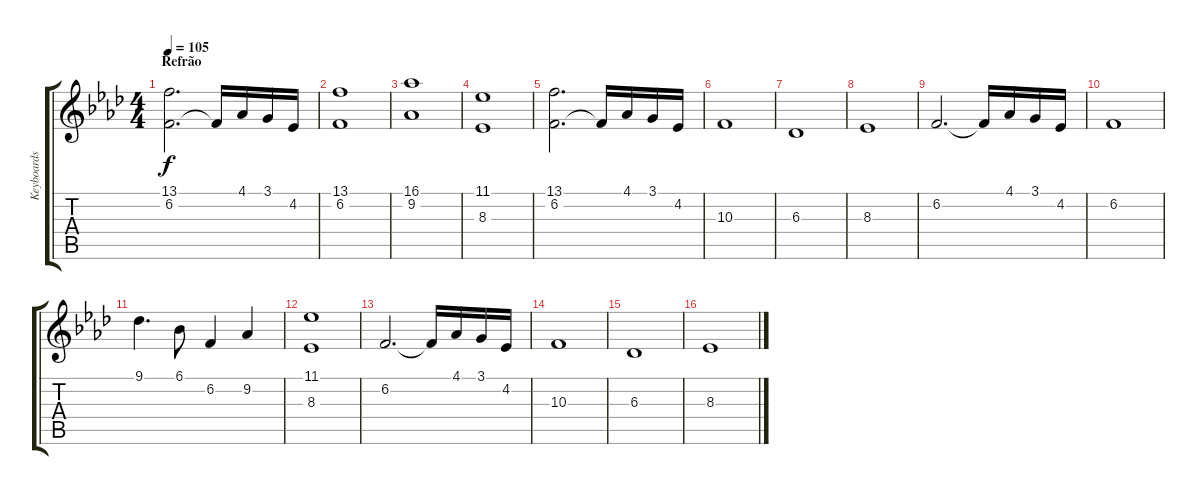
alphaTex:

\track ("Keyboards Lead" "Keyboards ") {instrument stringensemble1}
\staff {score tabs}
\tuning (E4 B3 G3 D3 A2 E2) {hide}
\ts (4 4)
\section ("" "Refrão")
\tempo 105
\clef g2
\ks fminor
(13.1 6.2).2{d dy f} 6.2{t}.16 4.1.16 3.1.16 4.2.16 |
(13.1 6.2).1 |
(16.1 9.2).1 |
(11.1 8.3).1 |
(13.1 6.2).2{d} 6.2{t}.16 4.1.16 3.1.16 4.2.16 |
10.3.1 |
6.3.1 |
8.3.1 |
6.2.2{d} 6.2{t}.16 4.1.16 3.1.16 4.2.16 |
6.2.1 |
9.1.4{d} 6.1.8 6.2.4 9.2.4 |
(11.1 8.3).1 |
6.2.2{d} 6.2{t}.16 4.1.16 3.1.16 4.2.16 |
10.3.1 |
6.3.1 |
8.3.1
